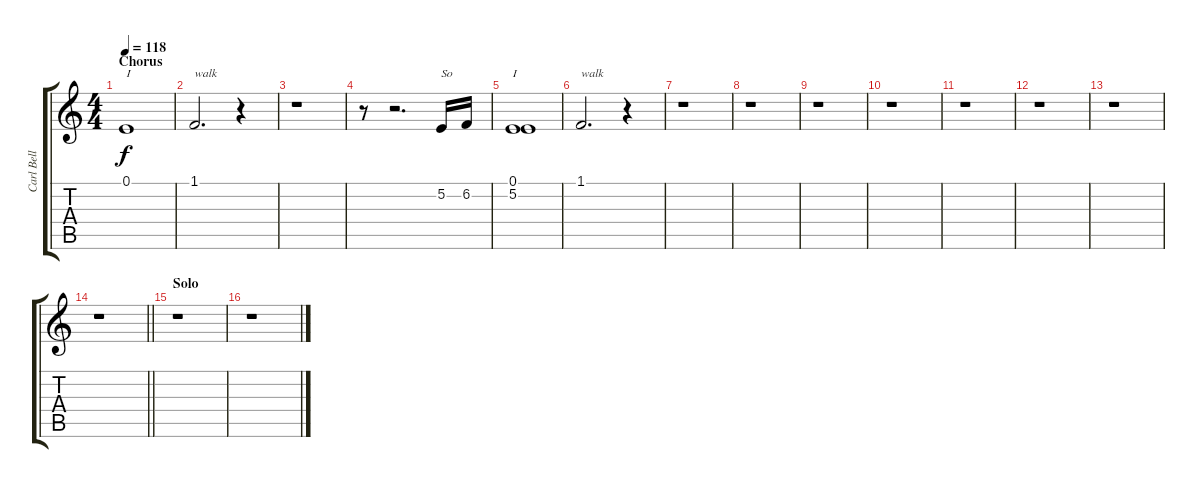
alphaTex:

\track ("Carl Bell (Backing Vocals)" "Carl Bell ") {instrument harmonica}
\staff {score tabs}
\tuning (E4 B3 G3 D3 A2 E2) {hide}
\ts (4 4)
\section ("" "Chorus")
\tempo 118
\clef g2
\ks c
0.1.1{txt "I" dy f} |
1.1.2{d txt "walk"} r.4 |
r.1 |
r.8 r.2{d} 5.2.16{txt "So"} 6.2.16 |
(0.1 5.2).1{txt "I"} |
1.1.2{d txt "walk"} r.4 |
r.1 |
r.1 |
r.1 |
r.1 |
r.1 |
r.1 |
r.1 |
\barLineRight lightlight
r.1 |
\section ("" "Solo")
r.1 |
r.1
